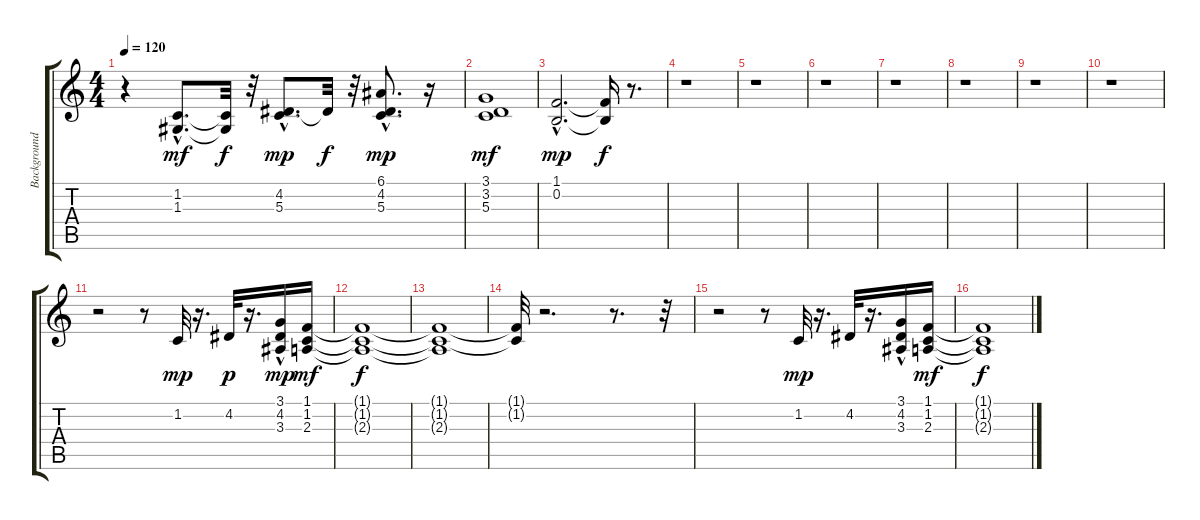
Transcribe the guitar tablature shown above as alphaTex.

\track ("Background Vocals" "Background") {instrument voiceoohs}
\staff {score tabs}
\tuning (E4 B3 G3 D3 A2 E2) {hide}
\ts (4 4)
\tempo 120
\clef g2
\ks c
r.4{dy f} (1.2{hac} 1.3{hac}).8{d dy mf} (1.2{t} 1.3{t}).32{dy f} r.32 (4.2{hac} 5.3{hac}).8{d dy mp} 4.2{t}.32{dy f} r.32 (6.1{hac} 4.2 5.3{hac}).8{d dy mp} r.16 |
(3.1 3.2 5.3).1{dy mf} |
(1.1{hac} 0.2{hac}).2{d dy mp} (1.1{t} 0.2{t}).16{dy f} r.8{d} |
r.1 |
r.1 |
r.1 |
r.1 |
r.1 |
r.1 |
r.1 |
r.2 r.8 1.2.32{dy mp} r.16{d} 4.2.32{dy p} r.16{d} (3.1 4.2{hac} 3.3).16{dy mp} (1.1 1.2 2.3).16{dy mf} |
(1.1{t} 1.2{t} 2.3{t}).1{dy f} |
(1.1{t} 1.2{t} 2.3{t}).1 |
(1.1{t} 1.2{t}).32 r.2{d} r.8{d} r.32 |
r.2 r.8 1.2.32{dy mp} r.16{d} 4.2.32 r.16{d} (3.1 4.2{hac} 3.3).16 (1.1 1.2 2.3).16{dy mf} |
(1.1{t} 1.2{t} 2.3{t}).1{dy f}
